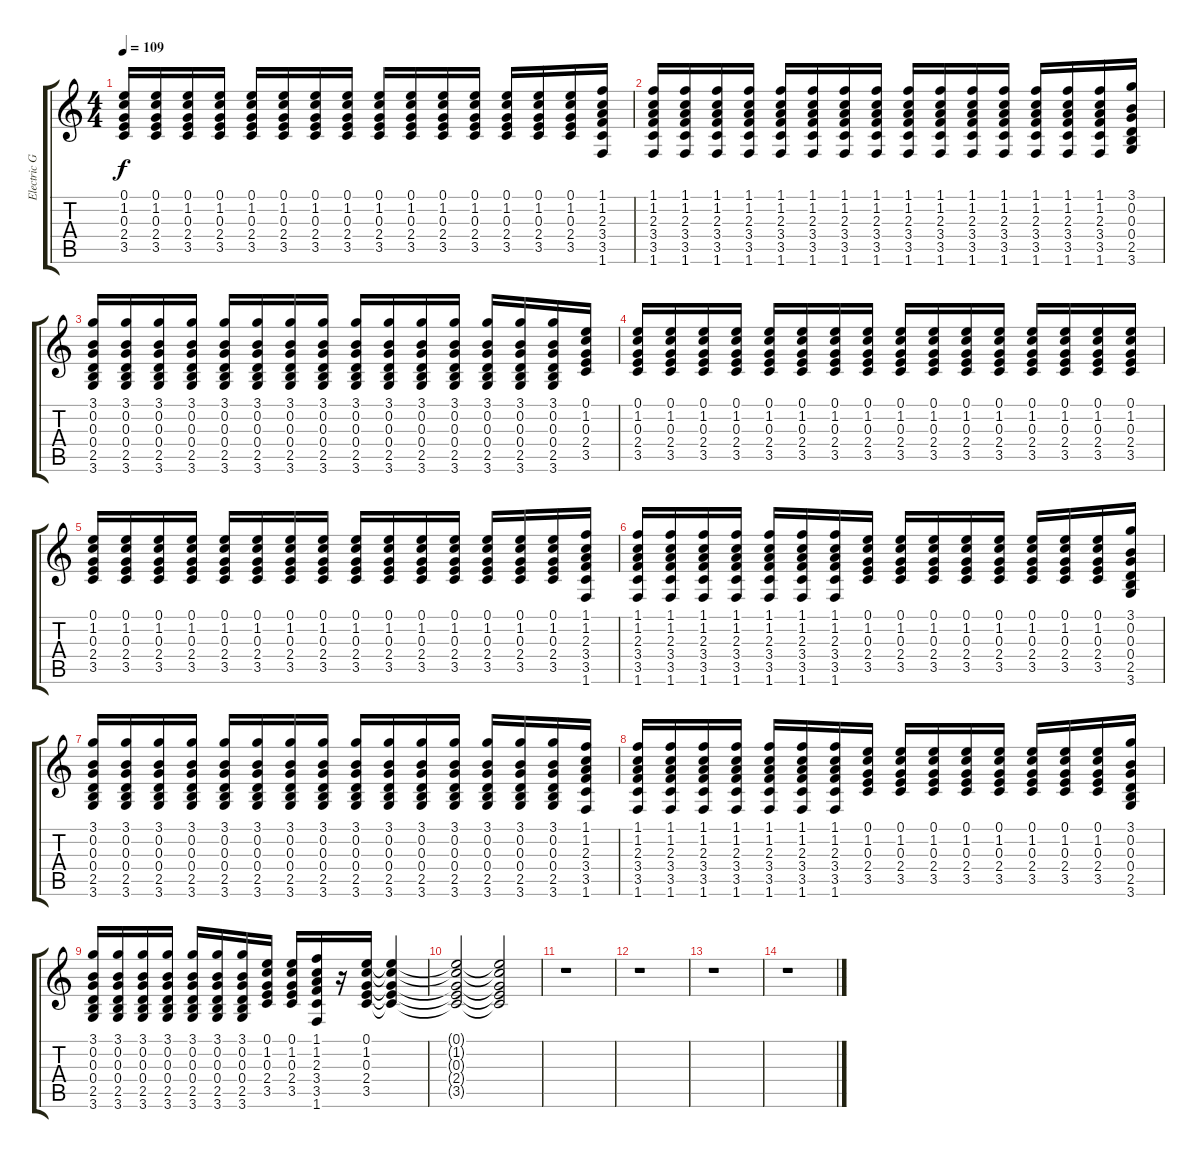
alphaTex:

\track ("Electric Gtr (Clean Tone)" "Electric G") {instrument electricguitarclean}
\staff {score tabs}
\tuning (E4 B3 G3 D3 A2 E2) {hide}
\ts (4 4)
\tempo 109
\clef g2
\ks c
(0.1 1.2 0.3 2.4 3.5).16{dy f} (0.1 1.2 0.3 2.4 3.5).16 (0.1 1.2 0.3 2.4 3.5).16 (0.1 1.2 0.3 2.4 3.5).16 (0.1 1.2 0.3 2.4 3.5).16 (0.1 1.2 0.3 2.4 3.5).16 (0.1 1.2 0.3 2.4 3.5).16 (0.1 1.2 0.3 2.4 3.5).16 (0.1 1.2 0.3 2.4 3.5).16 (0.1 1.2 0.3 2.4 3.5).16 (0.1 1.2 0.3 2.4 3.5).16 (0.1 1.2 0.3 2.4 3.5).16 (0.1 1.2 0.3 2.4 3.5).16 (0.1 1.2 0.3 2.4 3.5).16 (0.1 1.2 0.3 2.4 3.5).16 (1.1 1.2 2.3 3.4 3.5 1.6).16 |
(1.1 1.2 2.3 3.4 3.5 1.6).16 (1.1 1.2 2.3 3.4 3.5 1.6).16 (1.1 1.2 2.3 3.4 3.5 1.6).16 (1.1 1.2 2.3 3.4 3.5 1.6).16 (1.1 1.2 2.3 3.4 3.5 1.6).16 (1.1 1.2 2.3 3.4 3.5 1.6).16 (1.1 1.2 2.3 3.4 3.5 1.6).16 (1.1 1.2 2.3 3.4 3.5 1.6).16 (1.1 1.2 2.3 3.4 3.5 1.6).16 (1.1 1.2 2.3 3.4 3.5 1.6).16 (1.1 1.2 2.3 3.4 3.5 1.6).16 (1.1 1.2 2.3 3.4 3.5 1.6).16 (1.1 1.2 2.3 3.4 3.5 1.6).16 (1.1 1.2 2.3 3.4 3.5 1.6).16 (1.1 1.2 2.3 3.4 3.5 1.6).16 (3.1 0.2 0.3 0.4 2.5 3.6).16 |
(3.1 0.2 0.3 0.4 2.5 3.6).16 (3.1 0.2 0.3 0.4 2.5 3.6).16 (3.1 0.2 0.3 0.4 2.5 3.6).16 (3.1 0.2 0.3 0.4 2.5 3.6).16 (3.1 0.2 0.3 0.4 2.5 3.6).16 (3.1 0.2 0.3 0.4 2.5 3.6).16 (3.1 0.2 0.3 0.4 2.5 3.6).16 (3.1 0.2 0.3 0.4 2.5 3.6).16 (3.1 0.2 0.3 0.4 2.5 3.6).16 (3.1 0.2 0.3 0.4 2.5 3.6).16 (3.1 0.2 0.3 0.4 2.5 3.6).16 (3.1 0.2 0.3 0.4 2.5 3.6).16 (3.1 0.2 0.3 0.4 2.5 3.6).16 (3.1 0.2 0.3 0.4 2.5 3.6).16 (3.1 0.2 0.3 0.4 2.5 3.6).16 (0.1 1.2 0.3 2.4 3.5).16 |
(0.1 1.2 0.3 2.4 3.5).16 (0.1 1.2 0.3 2.4 3.5).16 (0.1 1.2 0.3 2.4 3.5).16 (0.1 1.2 0.3 2.4 3.5).16 (0.1 1.2 0.3 2.4 3.5).16 (0.1 1.2 0.3 2.4 3.5).16 (0.1 1.2 0.3 2.4 3.5).16 (0.1 1.2 0.3 2.4 3.5).16 (0.1 1.2 0.3 2.4 3.5).16 (0.1 1.2 0.3 2.4 3.5).16 (0.1 1.2 0.3 2.4 3.5).16 (0.1 1.2 0.3 2.4 3.5).16 (0.1 1.2 0.3 2.4 3.5).16 (0.1 1.2 0.3 2.4 3.5).16 (0.1 1.2 0.3 2.4 3.5).16 (0.1 1.2 0.3 2.4 3.5).16 |
(0.1 1.2 0.3 2.4 3.5).16 (0.1 1.2 0.3 2.4 3.5).16 (0.1 1.2 0.3 2.4 3.5).16 (0.1 1.2 0.3 2.4 3.5).16 (0.1 1.2 0.3 2.4 3.5).16 (0.1 1.2 0.3 2.4 3.5).16 (0.1 1.2 0.3 2.4 3.5).16 (0.1 1.2 0.3 2.4 3.5).16 (0.1 1.2 0.3 2.4 3.5).16 (0.1 1.2 0.3 2.4 3.5).16 (0.1 1.2 0.3 2.4 3.5).16 (0.1 1.2 0.3 2.4 3.5).16 (0.1 1.2 0.3 2.4 3.5).16 (0.1 1.2 0.3 2.4 3.5).16 (0.1 1.2 0.3 2.4 3.5).16 (1.1 1.2 2.3 3.4 3.5 1.6).16 |
(1.1 1.2 2.3 3.4 3.5 1.6).16 (1.1 1.2 2.3 3.4 3.5 1.6).16 (1.1 1.2 2.3 3.4 3.5 1.6).16 (1.1 1.2 2.3 3.4 3.5 1.6).16 (1.1 1.2 2.3 3.4 3.5 1.6).16 (1.1 1.2 2.3 3.4 3.5 1.6).16 (1.1 1.2 2.3 3.4 3.5 1.6).16 (0.1 1.2 0.3 2.4 3.5).16 (0.1 1.2 0.3 2.4 3.5).16 (0.1 1.2 0.3 2.4 3.5).16 (0.1 1.2 0.3 2.4 3.5).16 (0.1 1.2 0.3 2.4 3.5).16 (0.1 1.2 0.3 2.4 3.5).16 (0.1 1.2 0.3 2.4 3.5).16 (0.1 1.2 0.3 2.4 3.5).16 (3.1 0.2 0.3 0.4 2.5 3.6).16 |
(3.1 0.2 0.3 0.4 2.5 3.6).16 (3.1 0.2 0.3 0.4 2.5 3.6).16 (3.1 0.2 0.3 0.4 2.5 3.6).16 (3.1 0.2 0.3 0.4 2.5 3.6).16 (3.1 0.2 0.3 0.4 2.5 3.6).16 (3.1 0.2 0.3 0.4 2.5 3.6).16 (3.1 0.2 0.3 0.4 2.5 3.6).16 (3.1 0.2 0.3 0.4 2.5 3.6).16 (3.1 0.2 0.3 0.4 2.5 3.6).16 (3.1 0.2 0.3 0.4 2.5 3.6).16 (3.1 0.2 0.3 0.4 2.5 3.6).16 (3.1 0.2 0.3 0.4 2.5 3.6).16 (3.1 0.2 0.3 0.4 2.5 3.6).16 (3.1 0.2 0.3 0.4 2.5 3.6).16 (3.1 0.2 0.3 0.4 2.5 3.6).16 (1.1 1.2 2.3 3.4 3.5 1.6).16 |
(1.1 1.2 2.3 3.4 3.5 1.6).16 (1.1 1.2 2.3 3.4 3.5 1.6).16 (1.1 1.2 2.3 3.4 3.5 1.6).16 (1.1 1.2 2.3 3.4 3.5 1.6).16 (1.1 1.2 2.3 3.4 3.5 1.6).16 (1.1 1.2 2.3 3.4 3.5 1.6).16 (1.1 1.2 2.3 3.4 3.5 1.6).16 (0.1 1.2 0.3 2.4 3.5).16 (0.1 1.2 0.3 2.4 3.5).16 (0.1 1.2 0.3 2.4 3.5).16 (0.1 1.2 0.3 2.4 3.5).16 (0.1 1.2 0.3 2.4 3.5).16 (0.1 1.2 0.3 2.4 3.5).16 (0.1 1.2 0.3 2.4 3.5).16 (0.1 1.2 0.3 2.4 3.5).16 (3.1 0.2 0.3 0.4 2.5 3.6).16 |
(3.1 0.2 0.3 0.4 2.5 3.6).16 (3.1 0.2 0.3 0.4 2.5 3.6).16 (3.1 0.2 0.3 0.4 2.5 3.6).16 (3.1 0.2 0.3 0.4 2.5 3.6).16 (3.1 0.2 0.3 0.4 2.5 3.6).16 (3.1 0.2 0.3 0.4 2.5 3.6).16 (3.1 0.2 0.3 0.4 2.5 3.6).16 (0.1 1.2 0.3 2.4 3.5).16 (0.1 1.2 0.3 2.4 3.5).16 (1.1 1.2 2.3 3.4 3.5 1.6).16 r.16 (0.1 1.2 0.3 2.4 3.5).16 (0.1{t} 1.2{t} 0.3{t} 2.4{t} 3.5{t}).4 |
(0.1{t} 1.2{t} 0.3{t} 2.4{t} 3.5{t}).2 (0.1{t} 1.2{t} 0.3{t} 2.4{t} 3.5{t}).2 |
r.1 |
r.1 |
r.1 |
r.1
